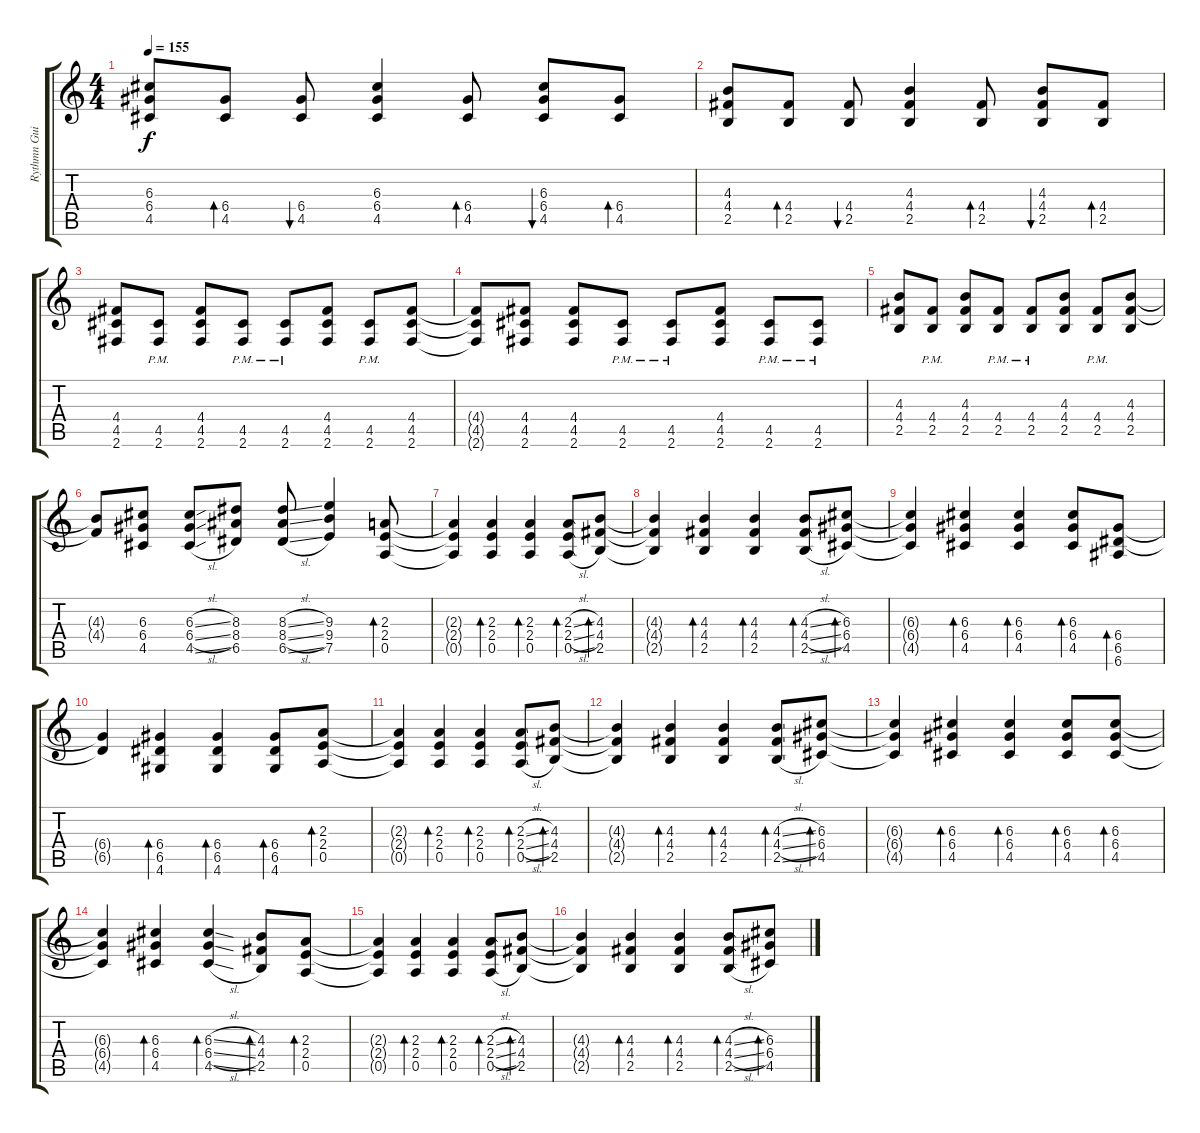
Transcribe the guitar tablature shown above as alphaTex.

\track ("Rythmn Guitar" "Rythmn Gui") {instrument overdrivenguitar}
\staff {score tabs}
\tuning (E4 B3 G3 D3 A2 E2) {hide}
\ts (4 4)
\tempo 155
\clef g2
\ks c
(6.3 6.4 4.5).8{dy f volume 11} (6.4 4.5).8{bd 60} (6.4 4.5).8{bu 60} (6.3 6.4 4.5).4 (6.4 4.5).8{bd 60} (6.3 6.4 4.5).8{bu 60} (6.4 4.5).8{bd 60} |
(4.3 4.4 2.5).8 (4.4 2.5).8{bd 60} (4.4 2.5).8{bu 60} (4.3 4.4 2.5).4 (4.4 2.5).8{bd 60} (4.3 4.4 2.5).8{bu 60} (4.4 2.5).8{bd 60} |
(4.4 4.5 2.6).8 (4.5{pm} 2.6{pm}).8 (4.4 4.5 2.6).8 (4.5{pm} 2.6{pm}).8 (4.5{pm} 2.6{pm}).8 (4.4 4.5 2.6).8 (4.5{pm} 2.6{pm}).8 (4.4 4.5 2.6).8 |
(4.4{t} 4.5{t} 2.6{t}).8 (4.4 4.5 2.6).8 (4.4 4.5 2.6).8 (4.5{pm} 2.6{pm}).8 (4.5{pm} 2.6{pm}).8 (4.4 4.5 2.6).8 (4.5{pm} 2.6{pm}).8 (4.5{pm} 2.6{pm}).8 |
(4.3 4.4 2.5).8 (4.4{pm} 2.5{pm}).8 (4.3 4.4 2.5).8 (4.4{pm} 2.5{pm}).8 (4.4{pm} 2.5{pm}).8 (4.3 4.4 2.5).8 (4.4{pm} 2.5{pm}).8 (4.3 4.4 2.5).8 |
(4.3{t} 4.4{t}).8 (6.3 6.4 4.5).8 (6.3{sl} 6.4{sl} 4.5{sl}).8 (8.3 8.4 6.5).8 (8.3{sl} 8.4{sl} 6.5{sl}).8 (9.3 9.4 7.5).4 (2.3 2.4 0.5).8{bd 240} |
(2.3{t} 2.4{t} 0.5{t}).4 (2.3 2.4 0.5).4{bd 240} (2.3 2.4 0.5).4{bd 240} (2.3{sl} 2.4{sl} 0.5{sl}).8{bd 240} (4.3 4.4 2.5).8{bd 240} |
(4.3{t} 4.4{t} 2.5{t}).4 (4.3 4.4 2.5).4{bd 240} (4.3 4.4 2.5).4{bd 240} (4.3{sl} 4.4{sl} 2.5{sl}).8{bd 240} (6.3 6.4 4.5).8{bd 240} |
(6.3{t} 6.4{t} 4.5{t}).4 (6.3 6.4 4.5).4{bd 240} (6.3 6.4 4.5).4{bd 240} (6.3 6.4 4.5).8{bd 240} (6.4 6.5 6.6).8{bd 240} |
(6.4{t} 6.5{t}).4 (6.4 6.5 4.6).4{bd 240} (6.4 6.5 4.6).4{bd 240} (6.4 6.5 4.6).8{bd 240} (2.3 2.4 0.5).8{bd 240} |
(2.3{t} 2.4{t} 0.5{t}).4 (2.3 2.4 0.5).4{bd 240} (2.3 2.4 0.5).4{bd 240} (2.3{sl} 2.4{sl} 0.5{sl}).8{bd 240} (4.3 4.4 2.5).8{bd 240} |
(4.3{t} 4.4{t} 2.5{t}).4 (4.3 4.4 2.5).4{bd 240} (4.3 4.4 2.5).4{bd 240} (4.3{sl} 4.4{sl} 2.5{sl}).8{bd 240} (6.3 6.4 4.5).8{bd 240} |
(6.3{t} 6.4{t} 4.5{t}).4 (6.3 6.4 4.5).4{bd 240} (6.3 6.4 4.5).4{bd 240} (6.3 6.4 4.5).8{bd 240} (6.3 6.4 4.5).8{bd 240} |
(6.3{t} 6.4{t} 4.5{t}).4 (6.3 6.4 4.5).4{bd 240} (6.3{sl} 6.4{sl} 4.5{sl}).4{bd 240} (4.3 4.4 2.5).8{bd 240} (2.3 2.4 0.5).8{bd 240} |
(2.3{t} 2.4{t} 0.5{t}).4 (2.3 2.4 0.5).4{bd 240} (2.3 2.4 0.5).4{bd 240} (2.3{sl} 2.4{sl} 0.5{sl}).8{bd 240} (4.3 4.4 2.5).8{bd 240} |
(4.3{t} 4.4{t} 2.5{t}).4 (4.3 4.4 2.5).4{bd 240} (4.3 4.4 2.5).4{bd 240} (4.3{sl} 4.4{sl} 2.5{sl}).8{bd 240} (6.3 6.4 4.5).8{bd 240}
